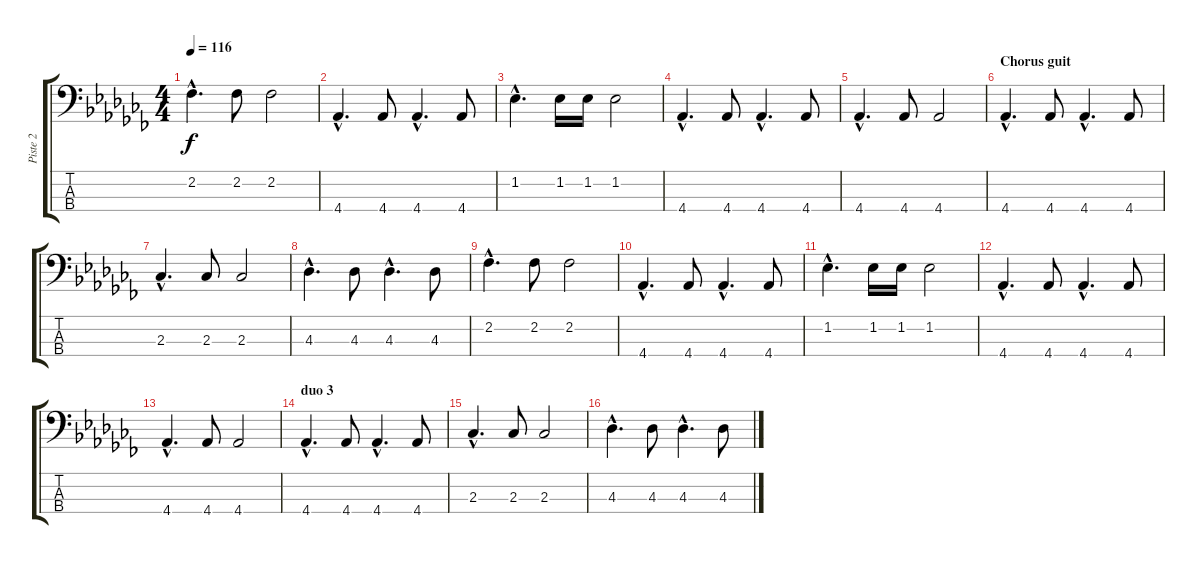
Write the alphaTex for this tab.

\track ("Piste 2" "Piste 2") {instrument electricbassfinger}
\staff {score tabs}
\tuning (G2 D2 A1 E1) {hide}
\ts (4 4)
\tempo 116
\clef f4
\ks abminor
2.2{hac}.4{d dy f} 2.2.8 2.2.2 |
4.4{hac}.4{d} 4.4.8 4.4{hac}.4{d} 4.4.8 |
1.2{hac}.4{d} 1.2.16 1.2.16 1.2.2 |
4.4{hac}.4{d} 4.4.8 4.4{hac}.4{d} 4.4.8 |
4.4{hac}.4{d} 4.4.8 4.4.2 |
\section ("" "Chorus guit")
4.4{hac}.4{d} 4.4.8 4.4{hac}.4{d} 4.4.8 |
2.3{hac}.4{d} 2.3.8 2.3.2 |
4.3{hac}.4{d} 4.3.8 4.3{hac}.4{d} 4.3.8 |
2.2{hac}.4{d} 2.2.8 2.2.2 |
4.4{hac}.4{d} 4.4.8 4.4{hac}.4{d} 4.4.8 |
1.2{hac}.4{d} 1.2.16 1.2.16 1.2.2 |
4.4{hac}.4{d} 4.4.8 4.4{hac}.4{d} 4.4.8 |
4.4{hac}.4{d} 4.4.8 4.4.2 |
\section ("" "duo 3")
4.4{hac}.4{d} 4.4.8 4.4{hac}.4{d} 4.4.8 |
2.3{hac}.4{d} 2.3.8 2.3.2 |
4.3{hac}.4{d} 4.3.8 4.3{hac}.4{d} 4.3.8
